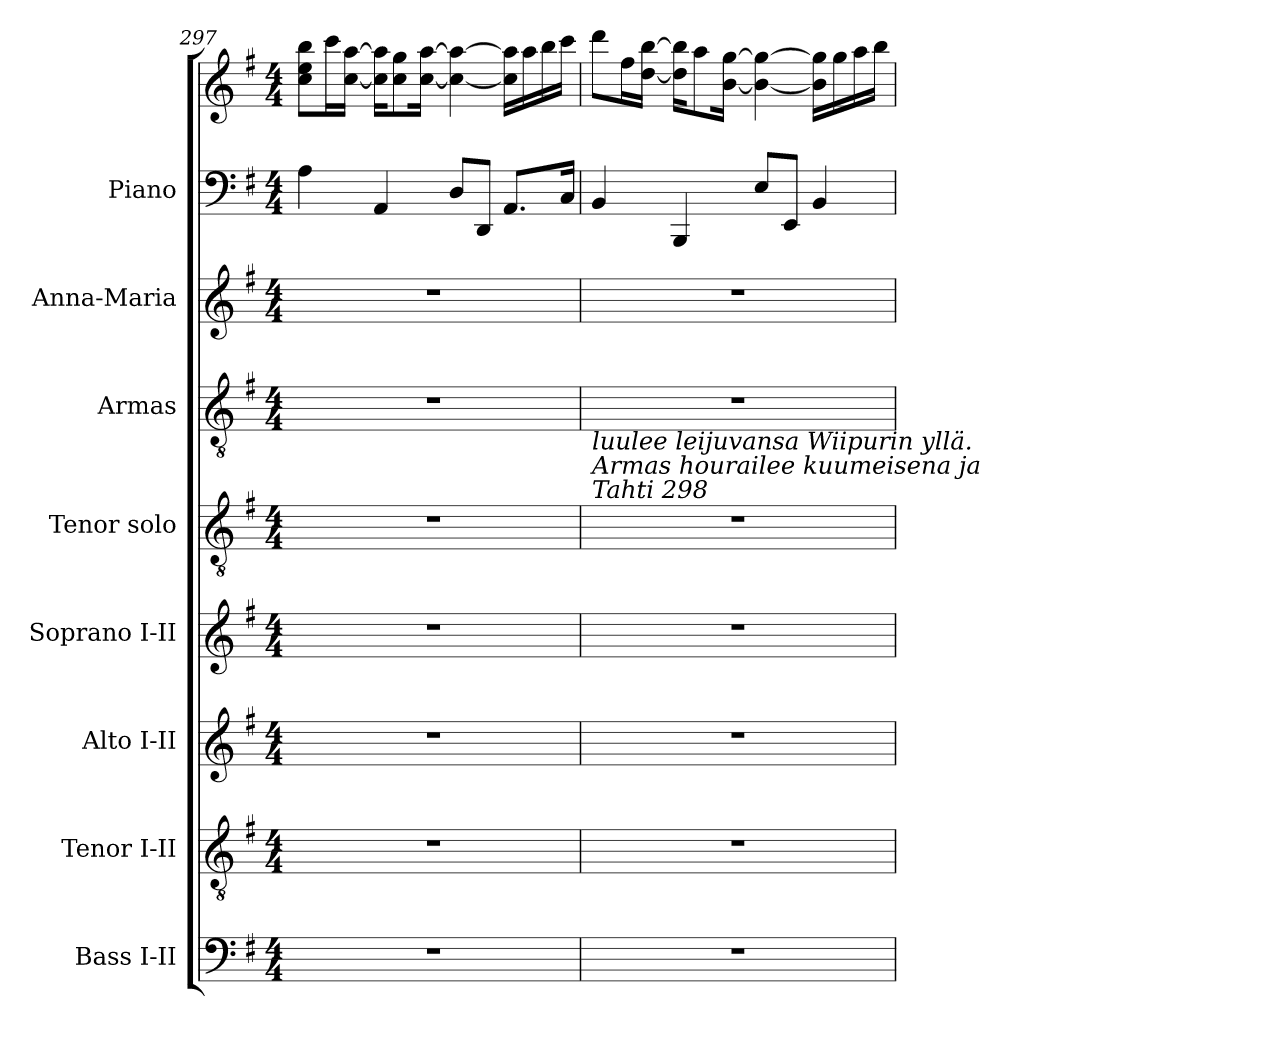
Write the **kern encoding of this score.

**kern	**kern	**kern	**kern	**kern	**kern	**kern	**kern	**kern
*part8	*part7	*part6	*part5	*part4	*part3	*part2	*part1	*part1
*staff9	*staff8	*staff7	*staff6	*staff5	*staff4	*staff3	*staff2	*staff1
*I"Bass I-II	*I"Tenor I-II	*I"Alto I-II	*I"Soprano I-II	*I"Tenor solo	*I"Armas	*I"Anna-Maria	*I"Piano	*
*I'B.	*I'T.	*I'A.	*I'S.	*I'T. Solo	*I'Armas	*I'A-M	*I'Pno.	*
!!LO:PB:g=z
*clefF4	*clefGv2	*clefG2	*clefG2	*clefGv2	*clefGv2	*clefG2	*clefF4	*clefG2
*	*ITrd7c12	*	*	*ITrd7c12	*ITrd7c12	*	*	*
*k[f#]	*k[f#]	*k[f#]	*k[f#]	*k[f#]	*k[f#]	*k[f#]	*k[f#]	*k[f#]
*G:	*G:	*G:	*G:	*G:	*G:	*G:	*G:	*G:
*M4/4	*M4/4	*M4/4	*M4/4	*M4/4	*M4/4	*M4/4	*M4/4	*M4/4
=297	=297	=297	=297	=297	=297	=297	=297	=297
1r	1r	1r	1r	1r	1r	1r	4Ai\	8cci\ 8eei 8bbiL
.	.	.	.	.	.	.	.	16ccci\L
.	.	.	.	.	.	.	.	[<16cci\ [>16aaiJJ
.	.	.	.	.	.	.	4AAi/	16cci\] 16aai]KL
.	.	.	.	.	.	.	.	8cci\ 8ggi
.	.	.	.	.	.	.	.	[<16cci\ [>16aaiJk
.	.	.	.	.	.	.	8Di/L	4cci\_< 4aai_>
.	.	.	.	.	.	.	8DDi/J	.
.	.	.	.	.	.	.	8.AAi/L	16cci\] 16aai]LL
.	.	.	.	.	.	.	.	16aai\
.	.	.	.	.	.	.	.	16bbi\
.	.	.	.	.	.	.	16Ci/Jk	16ccci\JJ
=298	=298	=298	=298	=298	=298	=298	=298	=298
!	!	!	!	!LO:TX:a:i:t=Tahti 298	!	!	!	!
!	!	!	!	!LO:TX:i:t=Armas hourailee kuumeisena ja	!	!	!	!
!	!	!	!	!LO:TX:i:t=luulee leijuvansa Wiipurin yllä.	!	!	!	!
1r	1r	1r	1r	1r	1r	1r	4BBi/	8dddi\L
.	.	.	.	.	.	.	.	16ff#i\L
.	.	.	.	.	.	.	.	[<16ddi\ [>16bbiJJ
.	.	.	.	.	.	.	4BBBi/	16ddi\] 16bbi]KL
.	.	.	.	.	.	.	.	8aai\
.	.	.	.	.	.	.	.	[<16bi\ [>16ggiJk
.	.	.	.	.	.	.	8Ei/L	4bi\_< 4ggi_>
.	.	.	.	.	.	.	8EEi/J	.
.	.	.	.	.	.	.	4BBi/	16bi\] 16ggi]LL
.	.	.	.	.	.	.	.	16ggi\
.	.	.	.	.	.	.	.	16aai\
.	.	.	.	.	.	.	.	16bbi\JJ
=	=	=	=	=	=	=	=	=
*-	*-	*-	*-	*-	*-	*-	*-	*-
